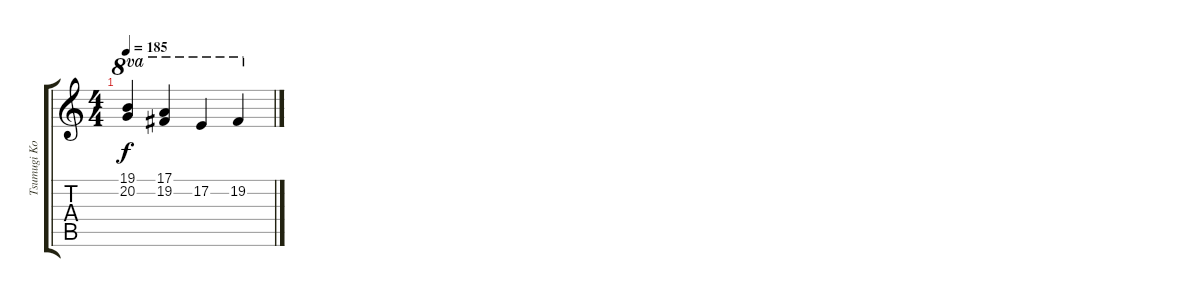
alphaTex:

\track ("Tsumugi Kotobuki" "Tsumugi Ko") {instrument pad7halo}
\staff {score tabs}
\tuning (E4 B3 G3 D3 A2 E2) {hide}
\ts (4 4)
\tempo 185
\clef g2
\ks c
(19.1 20.2).4{ot 8va dy f} (17.1 19.2).4{ot 8va} 17.2.4{ot 8va} 19.2.4{ot 8va}
